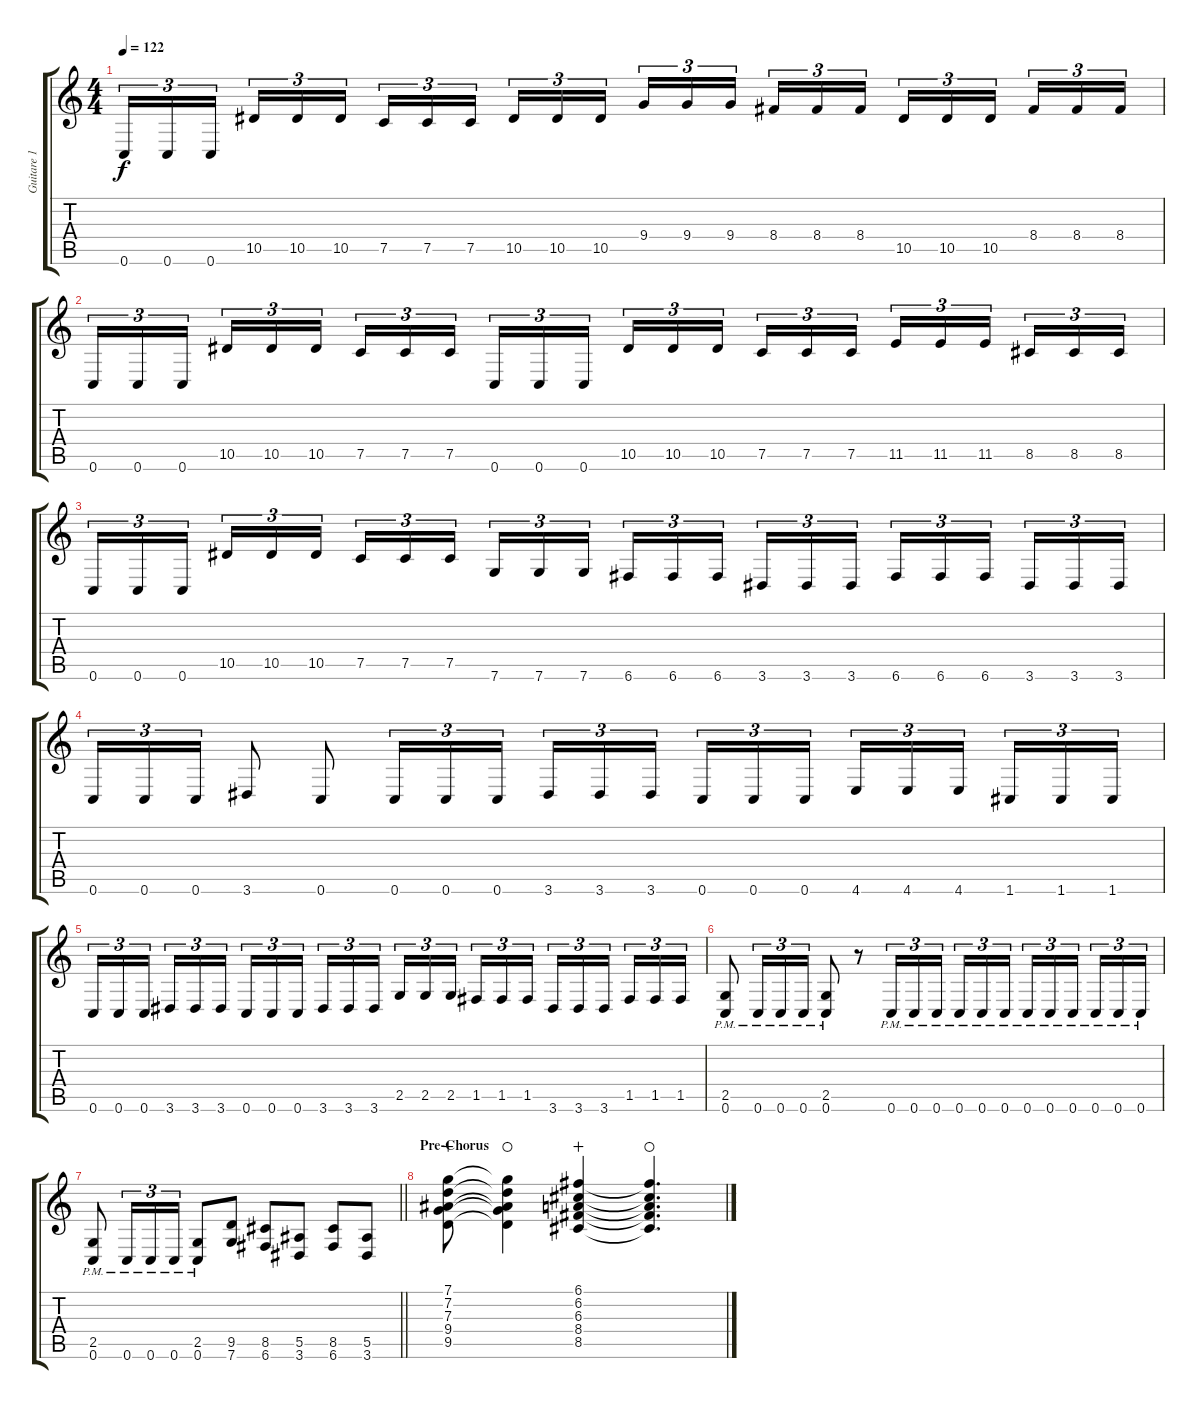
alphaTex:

\track ("Guitare 1" "Guitare 1") {instrument acousticguitarsteel}
\staff {score tabs}
\tuning (C4 G3 Eb3 Bb2 F2 C2) {hide}
\ts (4 4)
\tempo 122
\clef g2
\ks c
0.6.16{tu (3 2) dy f} 0.6.16{tu (3 2)} 0.6.16{tu (3 2) beam splitsecondary} 10.5.16{tu (3 2)} 10.5.16{tu (3 2)} 10.5.16{tu (3 2)} 7.5.16{tu (3 2)} 7.5.16{tu (3 2)} 7.5.16{tu (3 2) beam splitsecondary} 10.5.16{tu (3 2)} 10.5.16{tu (3 2)} 10.5.16{tu (3 2)} 9.4.16{tu (3 2)} 9.4.16{tu (3 2)} 9.4.16{tu (3 2) beam splitsecondary} 8.4.16{tu (3 2)} 8.4.16{tu (3 2)} 8.4.16{tu (3 2)} 10.5.16{tu (3 2)} 10.5.16{tu (3 2)} 10.5.16{tu (3 2) beam splitsecondary} 8.4.16{tu (3 2)} 8.4.16{tu (3 2)} 8.4.16{tu (3 2)} |
0.6.16{tu (3 2)} 0.6.16{tu (3 2)} 0.6.16{tu (3 2) beam splitsecondary} 10.5.16{tu (3 2)} 10.5.16{tu (3 2)} 10.5.16{tu (3 2)} 7.5.16{tu (3 2)} 7.5.16{tu (3 2)} 7.5.16{tu (3 2) beam splitsecondary} 0.6.16{tu (3 2)} 0.6.16{tu (3 2)} 0.6.16{tu (3 2)} 10.5.16{tu (3 2)} 10.5.16{tu (3 2)} 10.5.16{tu (3 2) beam splitsecondary} 7.5.16{tu (3 2)} 7.5.16{tu (3 2)} 7.5.16{tu (3 2)} 11.5.16{tu (3 2)} 11.5.16{tu (3 2)} 11.5.16{tu (3 2) beam splitsecondary} 8.5.16{tu (3 2)} 8.5.16{tu (3 2)} 8.5.16{tu (3 2)} |
0.6.16{tu (3 2)} 0.6.16{tu (3 2)} 0.6.16{tu (3 2) beam splitsecondary} 10.5.16{tu (3 2)} 10.5.16{tu (3 2)} 10.5.16{tu (3 2)} 7.5.16{tu (3 2)} 7.5.16{tu (3 2)} 7.5.16{tu (3 2) beam splitsecondary} 7.6.16{tu (3 2)} 7.6.16{tu (3 2)} 7.6.16{tu (3 2)} 6.6.16{tu (3 2)} 6.6.16{tu (3 2)} 6.6.16{tu (3 2) beam splitsecondary} 3.6.16{tu (3 2)} 3.6.16{tu (3 2)} 3.6.16{tu (3 2)} 6.6.16{tu (3 2)} 6.6.16{tu (3 2)} 6.6.16{tu (3 2) beam splitsecondary} 3.6.16{tu (3 2)} 3.6.16{tu (3 2)} 3.6.16{tu (3 2)} |
0.6.16{tu (3 2)} 0.6.16{tu (3 2)} 0.6.16{tu (3 2)} 3.6.8 0.6.8 0.6.16{tu (3 2)} 0.6.16{tu (3 2)} 0.6.16{tu (3 2)} 3.6.16{tu (3 2)} 3.6.16{tu (3 2)} 3.6.16{tu (3 2) beam splitsecondary} 0.6.16{tu (3 2)} 0.6.16{tu (3 2)} 0.6.16{tu (3 2)} 4.6.16{tu (3 2)} 4.6.16{tu (3 2)} 4.6.16{tu (3 2) beam splitsecondary} 1.6.16{tu (3 2)} 1.6.16{tu (3 2)} 1.6.16{tu (3 2)} |
0.6.16{tu (3 2)} 0.6.16{tu (3 2)} 0.6.16{tu (3 2) beam splitsecondary} 3.6.16{tu (3 2)} 3.6.16{tu (3 2)} 3.6.16{tu (3 2)} 0.6.16{tu (3 2)} 0.6.16{tu (3 2)} 0.6.16{tu (3 2) beam splitsecondary} 3.6.16{tu (3 2)} 3.6.16{tu (3 2)} 3.6.16{tu (3 2)} 2.5.16{tu (3 2)} 2.5.16{tu (3 2)} 2.5.16{tu (3 2) beam splitsecondary} 1.5.16{tu (3 2)} 1.5.16{tu (3 2)} 1.5.16{tu (3 2)} 3.6.16{tu (3 2)} 3.6.16{tu (3 2)} 3.6.16{tu (3 2) beam splitsecondary} 1.5.16{tu (3 2)} 1.5.16{tu (3 2)} 1.5.16{tu (3 2)} |
(2.5{pm} 0.6{pm}).8 0.6{pm}.16{tu (3 2)} 0.6{pm}.16{tu (3 2)} 0.6{pm}.16{tu (3 2)} (2.5{pm} 0.6{pm}).8 r.8 0.6{pm}.16{tu (3 2)} 0.6{pm}.16{tu (3 2)} 0.6{pm}.16{tu (3 2) beam splitsecondary} 0.6{pm}.16{tu (3 2)} 0.6{pm}.16{tu (3 2)} 0.6{pm}.16{tu (3 2)} 0.6{pm}.16{tu (3 2)} 0.6{pm}.16{tu (3 2)} 0.6{pm}.16{tu (3 2) beam splitsecondary} 0.6{pm}.16{tu (3 2)} 0.6{pm}.16{tu (3 2)} 0.6{pm}.16{tu (3 2)} |
\barLineRight lightlight
(2.5{pm} 0.6{pm}).8 0.6{pm}.16{tu (3 2)} 0.6{pm}.16{tu (3 2)} 0.6{pm}.16{tu (3 2)} (2.5{pm} 0.6{pm}).8 (9.5 7.6).8 (8.5 6.6).8 (5.5 3.6).8 (8.5 6.6).8 (5.5 3.6).8 |
\section ("" "Pre-Chorus")
(7.1 7.2 7.3 9.4 9.5).8{wahc} (7.1{t} 7.2{t} 7.3{t} 9.4{t} 9.5{t}).4{waho} (6.1 6.2 6.3 8.4 8.5).4{wahc} (6.1{t} 6.2{t} 6.3{t} 8.4{t} 8.5{t}).4{d waho}
